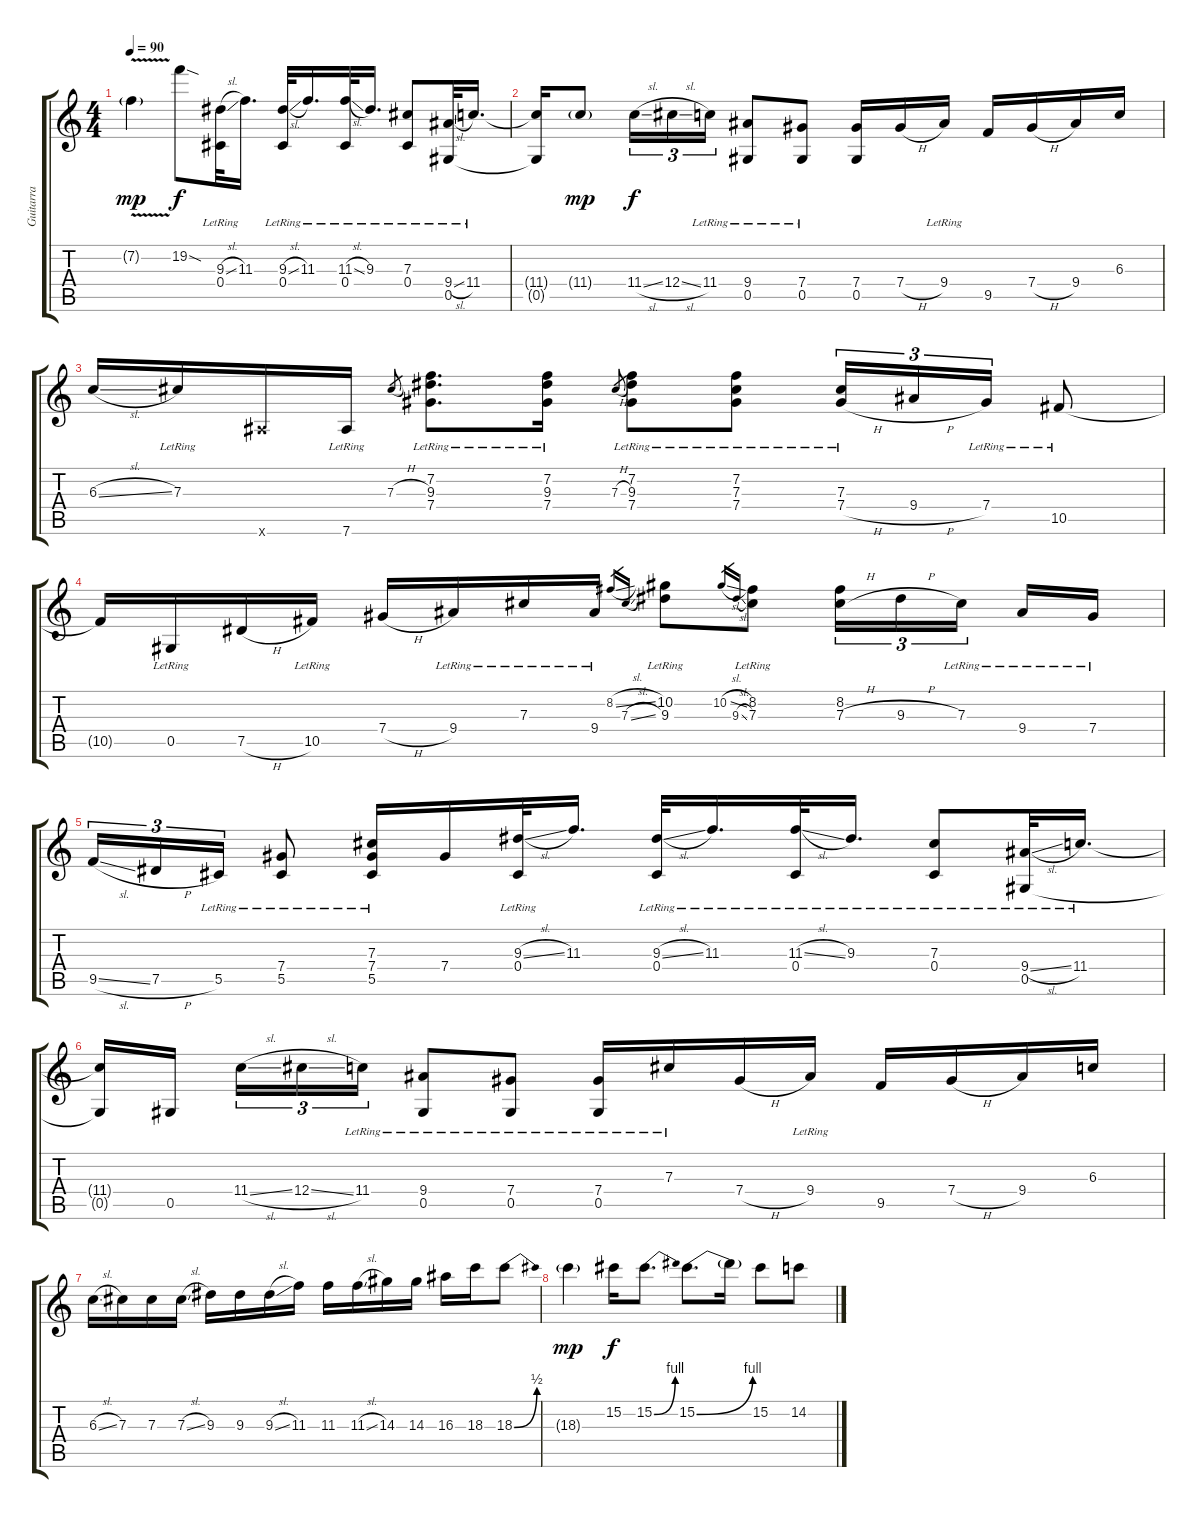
\track ("Guitarra" "Guitarra") {instrument electricguitarclean}
\staff {score tabs}
\tuning (Eb4 Bb3 Gb3 Db3 Ab2 Eb2) {hide}
\ts (4 4)
\tempo 90
\clef g2
\ks c
7.2{v g}.4{dy mp} 19.2{sod}.8{dy f} (9.3{sl} 0.4{lr}).32 11.3.16{d} (9.3{sl} 0.4{lr}).32 11.3{lr}.16{d} (11.3{sl} 0.4{lr}).32 9.3{lr}.16{d} (7.3{lr} 0.4{lr}).8 (9.4{sl} 0.5{lr}).32 11.4{lr}.16{d} |
(11.4{t} 0.5{t}).16 11.4{g}.8{dy mp} 11.4{sl}.16{tu (3 2) dy f} 12.4{sl}.16{tu (3 2)} 11.4{lr}.16{tu (3 2)} (9.4{lr} 0.5{lr}).8 (7.4{lr} 0.5{lr}).8 (7.4 0.5).16 7.4{h}.16 9.4{lr}.16 9.5.16 7.4{h}.16 9.4.16 6.3.16 |
6.3{sl}.16 7.3{lr}.16 7.6{x}.16 7.6{lr}.16 7.3{h}.8{gr} (7.2{lr} 9.3 7.4{lr}).8{d} (7.2{lr} 9.3{lr} 7.4{lr}).16 7.3{h}.8{gr} (7.2{lr} 9.3 7.4{lr}).8 (7.2{lr} 7.3{lr} 7.4{lr}).8 (7.3{lr} 7.4{h}).16{tu (3 2)} 9.4{h}.16{tu (3 2)} 7.4{lr}.16{tu (3 2)} 10.5{lr}.8 |
10.5{t}.16 0.5{lr}.16 7.5{h}.16 10.5{lr}.16 7.4{h}.16 9.4{lr}.16 7.3{lr}.16 9.4{lr}.16 8.2{sl}.16{gr} 7.3{sl}.16{gr} (10.2{lr} 9.3{lr}).8 10.2{sl}.16{gr} 9.3{sl}.16{gr} (8.2{lr} 7.3{lr}).8 (8.2 7.3{h}).16{tu (3 2)} 9.3{h}.16{tu (3 2)} 7.3{lr}.16{tu (3 2) beam splitsecondary} 9.4{lr}.16 7.4{lr}.16 |
9.5{sl}.16{tu (3 2)} 7.5{h}.16{tu (3 2)} 5.5{lr}.16{tu (3 2)} (7.4 5.5{lr}).8 (7.3{lr} 7.4{lr} 5.5{lr}).16 7.4.16 (9.3{sl} 0.4{lr}).32 11.3.16{d} (9.3{sl} 0.4{lr}).32 11.3{lr}.16{d} (11.3{sl} 0.4{lr}).32 9.3{lr}.16{d} (7.3{lr} 0.4{lr}).8 (9.4{sl} 0.5{lr}).32 11.4{lr}.16{d} |
(11.4{t} 0.5{t}).16 0.5.16{beam splitsecondary} 11.4{sl}.16{tu (3 2)} 12.4{sl}.16{tu (3 2)} 11.4{lr}.16{tu (3 2)} (9.4{lr} 0.5{lr}).8 (7.4{lr} 0.5{lr}).8 (7.4{lr} 0.5{lr}).16 7.3{lr}.16 7.4{h}.16 9.4{lr}.16 9.5.16 7.4{h}.16 9.4.16 6.3.16 |
6.3{sl}.16 7.3.16 7.3.16 7.3{sl}.16 9.3.16 9.3.16 9.3{sl}.16 11.3.16 11.3.16 11.3{sl}.16 14.3.16 14.3.16 16.3.16 18.3.16 18.3{be (bend 0 0 60 2)}.8 |
18.3{g}.4{dy mp} 15.2.16{dy f} 15.2{be (bend 0 0 60 4)}.8{d} 15.2{be (bend 0 0 60 4)}.8{d} 15.2{t}.16 15.2.8 14.2.8
